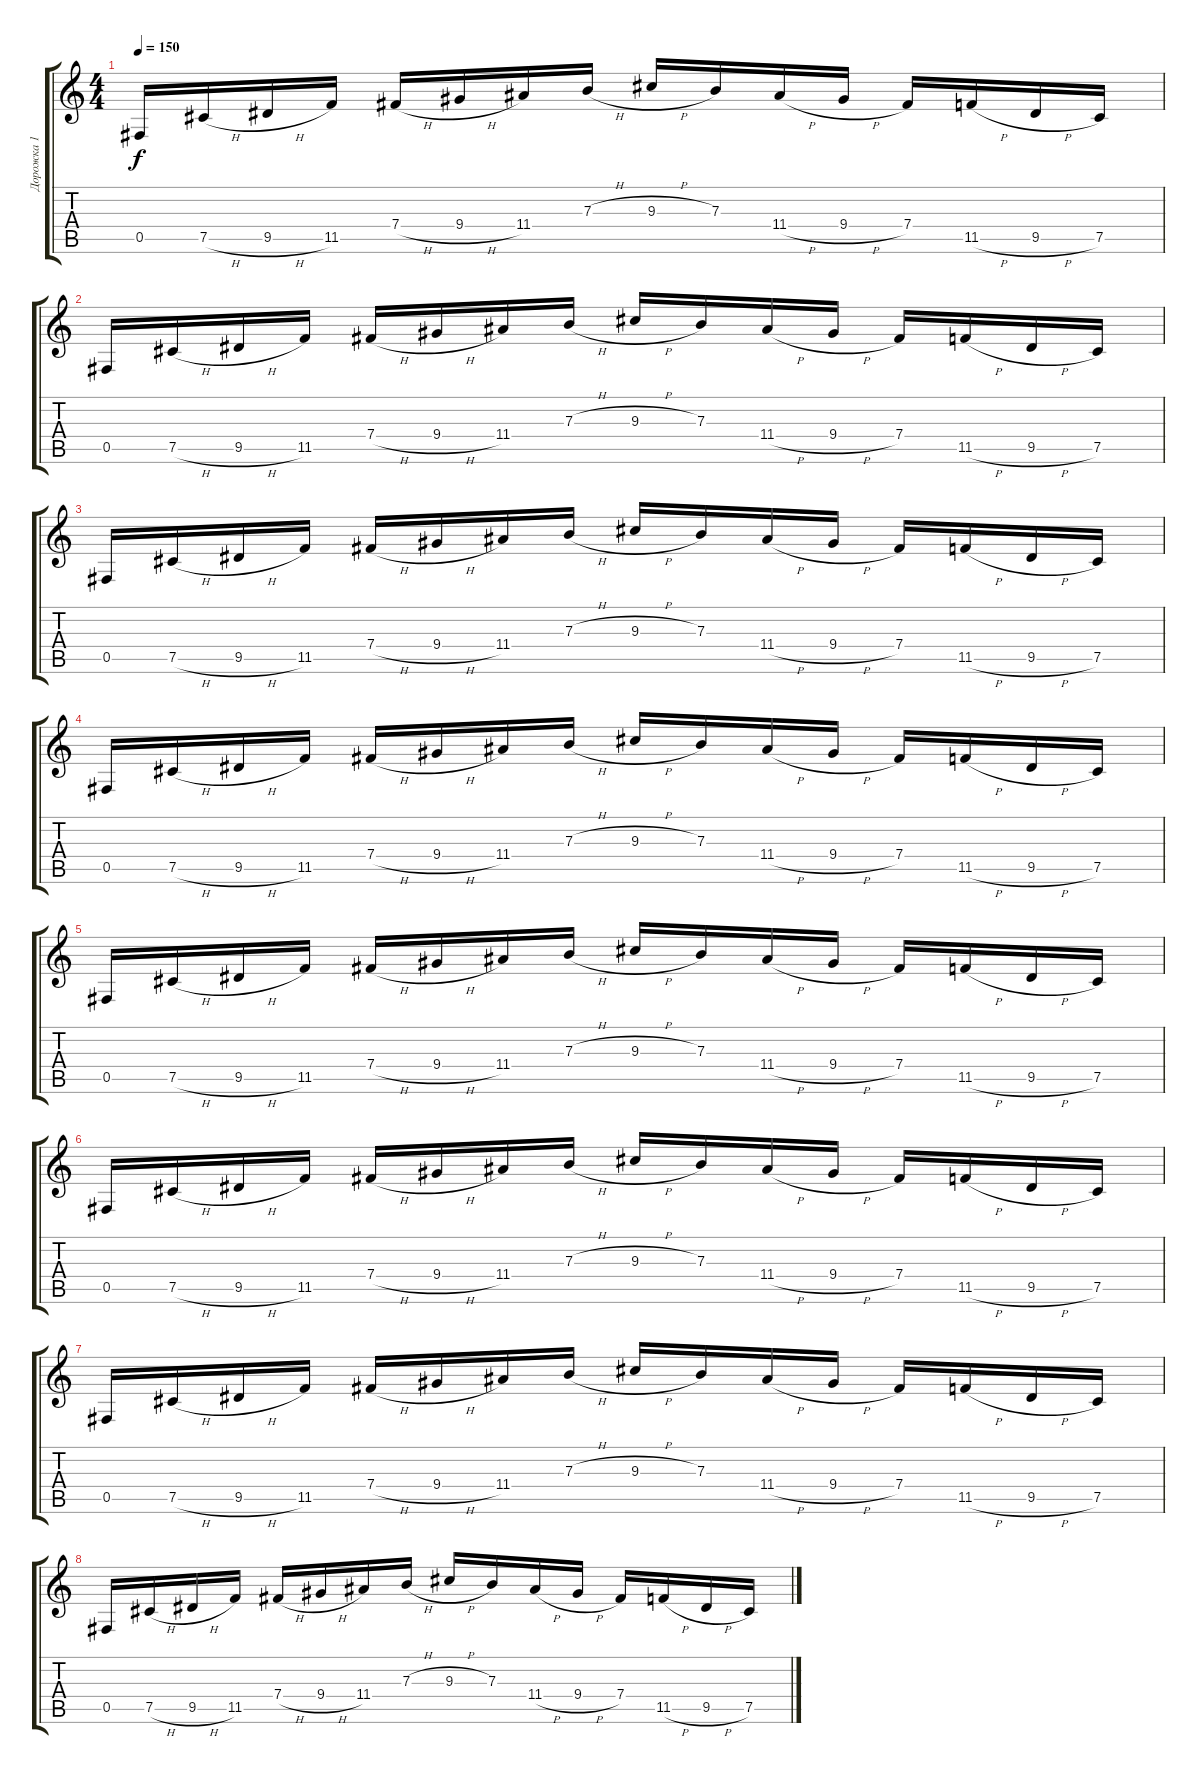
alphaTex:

\track ("Дорожка 1" "Дорожка 1") {instrument distortionguitar}
\staff {score tabs}
\tuning (Db4 Ab3 E3 B2 Gb2 B1) {hide}
\ts (4 4)
\tempo 150
\clef g2
\ks c
0.5.16{dy f} 7.5{h}.16 9.5{h}.16 11.5.16 7.4{h}.16 9.4{h}.16 11.4.16 7.3{h}.16 9.3{h}.16 7.3.16 11.4{h}.16 9.4{h}.16 7.4.16 11.5{h}.16 9.5{h}.16 7.5.16 |
0.5.16 7.5{h}.16 9.5{h}.16 11.5.16 7.4{h}.16 9.4{h}.16 11.4.16 7.3{h}.16 9.3{h}.16 7.3.16 11.4{h}.16 9.4{h}.16 7.4.16 11.5{h}.16 9.5{h}.16 7.5.16 |
0.5.16 7.5{h}.16 9.5{h}.16 11.5.16 7.4{h}.16 9.4{h}.16 11.4.16 7.3{h}.16 9.3{h}.16 7.3.16 11.4{h}.16 9.4{h}.16 7.4.16 11.5{h}.16 9.5{h}.16 7.5.16 |
0.5.16 7.5{h}.16 9.5{h}.16 11.5.16 7.4{h}.16 9.4{h}.16 11.4.16 7.3{h}.16 9.3{h}.16 7.3.16 11.4{h}.16 9.4{h}.16 7.4.16 11.5{h}.16 9.5{h}.16 7.5.16 |
0.5.16 7.5{h}.16 9.5{h}.16 11.5.16 7.4{h}.16 9.4{h}.16 11.4.16 7.3{h}.16 9.3{h}.16 7.3.16 11.4{h}.16 9.4{h}.16 7.4.16 11.5{h}.16 9.5{h}.16 7.5.16 |
0.5.16 7.5{h}.16 9.5{h}.16 11.5.16 7.4{h}.16 9.4{h}.16 11.4.16 7.3{h}.16 9.3{h}.16 7.3.16 11.4{h}.16 9.4{h}.16 7.4.16 11.5{h}.16 9.5{h}.16 7.5.16 |
0.5.16 7.5{h}.16 9.5{h}.16 11.5.16 7.4{h}.16 9.4{h}.16 11.4.16 7.3{h}.16 9.3{h}.16 7.3.16 11.4{h}.16 9.4{h}.16 7.4.16 11.5{h}.16 9.5{h}.16 7.5.16 |
0.5.16 7.5{h}.16 9.5{h}.16 11.5.16 7.4{h}.16 9.4{h}.16 11.4.16 7.3{h}.16 9.3{h}.16 7.3.16 11.4{h}.16 9.4{h}.16 7.4.16 11.5{h}.16 9.5{h}.16 7.5.16
